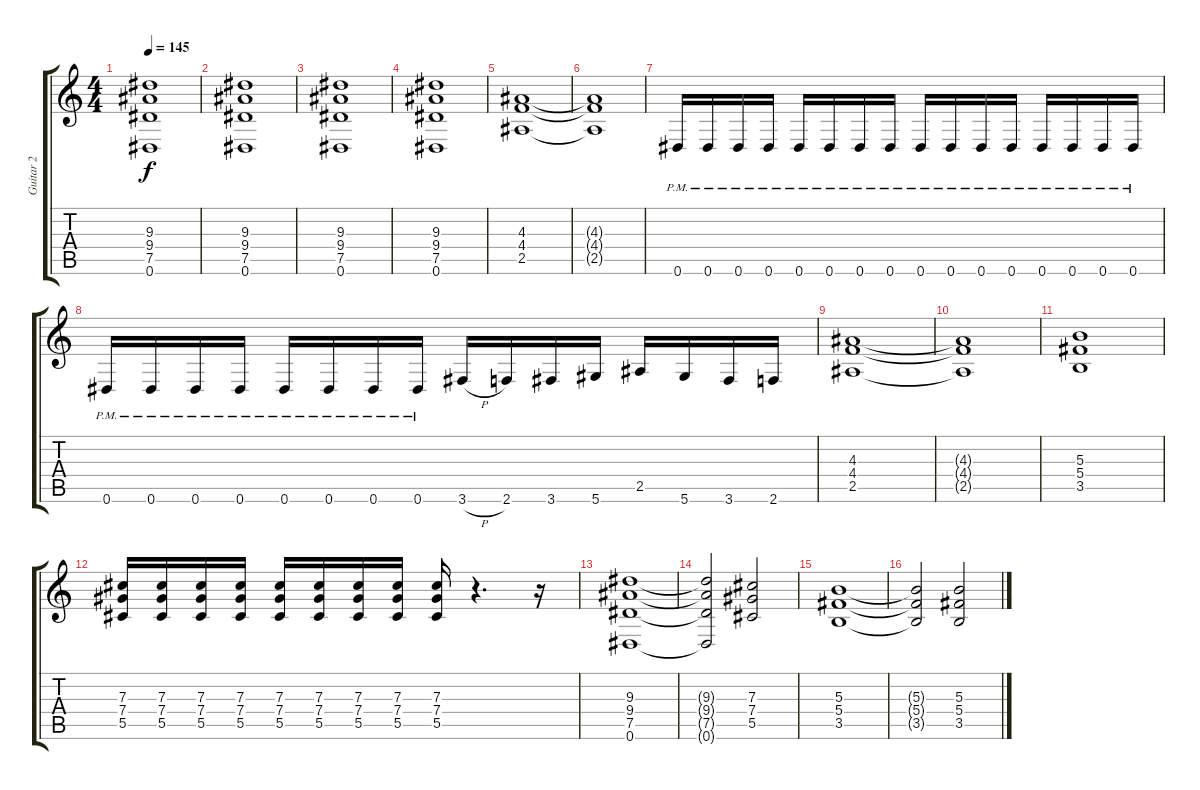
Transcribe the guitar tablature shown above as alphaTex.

\track ("Guitar 2" "Guitar 2") {instrument distortionguitar}
\staff {score tabs}
\tuning (Eb4 Bb3 Gb3 Db3 Ab2 Eb2) {hide}
\ts (4 4)
\tempo 145
\clef g2
\ks c
(9.3 9.4 7.5 0.6).1{dy f} |
(9.3 9.4 7.5 0.6).1 |
(9.3 9.4 7.5 0.6).1 |
(9.3 9.4 7.5 0.6).1 |
(4.3 4.4 2.5).1 |
(4.3{t} 4.4{t} 2.5{t}).1 |
0.6{pm}.16 0.6{pm}.16 0.6{pm}.16 0.6{pm}.16 0.6{pm}.16 0.6{pm}.16 0.6{pm}.16 0.6{pm}.16 0.6{pm}.16 0.6{pm}.16 0.6{pm}.16 0.6{pm}.16 0.6{pm}.16 0.6{pm}.16 0.6{pm}.16 0.6{pm}.16 |
0.6{pm}.16 0.6{pm}.16 0.6{pm}.16 0.6{pm}.16 0.6{pm}.16 0.6{pm}.16 0.6{pm}.16 0.6{pm}.16 3.6{h}.16 2.6.16 3.6.16 5.6.16 2.5.16 5.6.16 3.6.16 2.6.16 |
(4.3 4.4 2.5).1 |
(4.3{t} 4.4{t} 2.5{t}).1 |
(5.3 5.4 3.5).1 |
(7.3 7.4 5.5).16 (7.3 7.4 5.5).16 (7.3 7.4 5.5).16 (7.3 7.4 5.5).16 (7.3 7.4 5.5).16 (7.3 7.4 5.5).16 (7.3 7.4 5.5).16 (7.3 7.4 5.5).16 (7.3 7.4 5.5).16 r.4{d} r.16 |
(9.3 9.4 7.5 0.6).1 |
(9.3{t} 9.4{t} 7.5{t} 0.6{t}).2 (7.3 7.4 5.5).2 |
(5.3 5.4 3.5).1 |
(5.3{t} 5.4{t} 3.5{t}).2 (5.3 5.4 3.5).2
